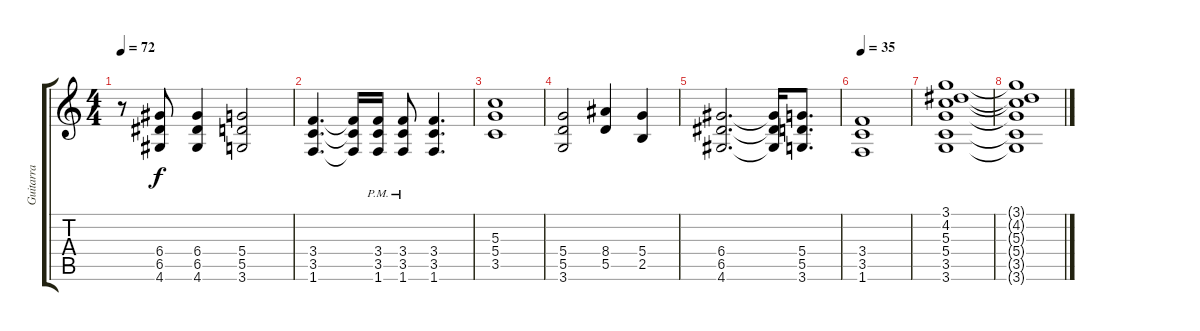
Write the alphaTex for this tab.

\track ("Guitarra" "Guitarra") {instrument overdrivenguitar}
\staff {score tabs}
\tuning (E4 B3 G3 D3 A2 E2) {hide}
\ts (4 4)
\tempo 72
\clef g2
\ks c
r.8{dy f} (6.4 6.5 4.6).8 (6.4 6.5 4.6).4 (5.4 5.5 3.6).2 |
(3.4 3.5 1.6).4{d} (3.4{t} 3.5{t} 1.6{t}).16 (3.4{pm} 3.5{pm} 1.6{pm}).16 (3.4{pm} 3.5{pm} 1.6{pm}).8 (3.4 3.5 1.6).4{d} |
(5.3 5.4 3.5).1 |
(5.4 5.5 3.6).2 (8.4 5.5).4 (5.4 2.5).4 |
(6.4 6.5 4.6).2{d} (6.4{t} 6.5{t} 4.6{t}).16 (5.4 5.5 3.6).8{d} |
\tempo 35
(3.4 3.5 1.6).1 |
(3.1 4.2 5.3 5.4 3.5 3.6).1 |
(3.1{t} 4.2{t} 5.3{t} 5.4{t} 3.5{t} 3.6{t}).1
